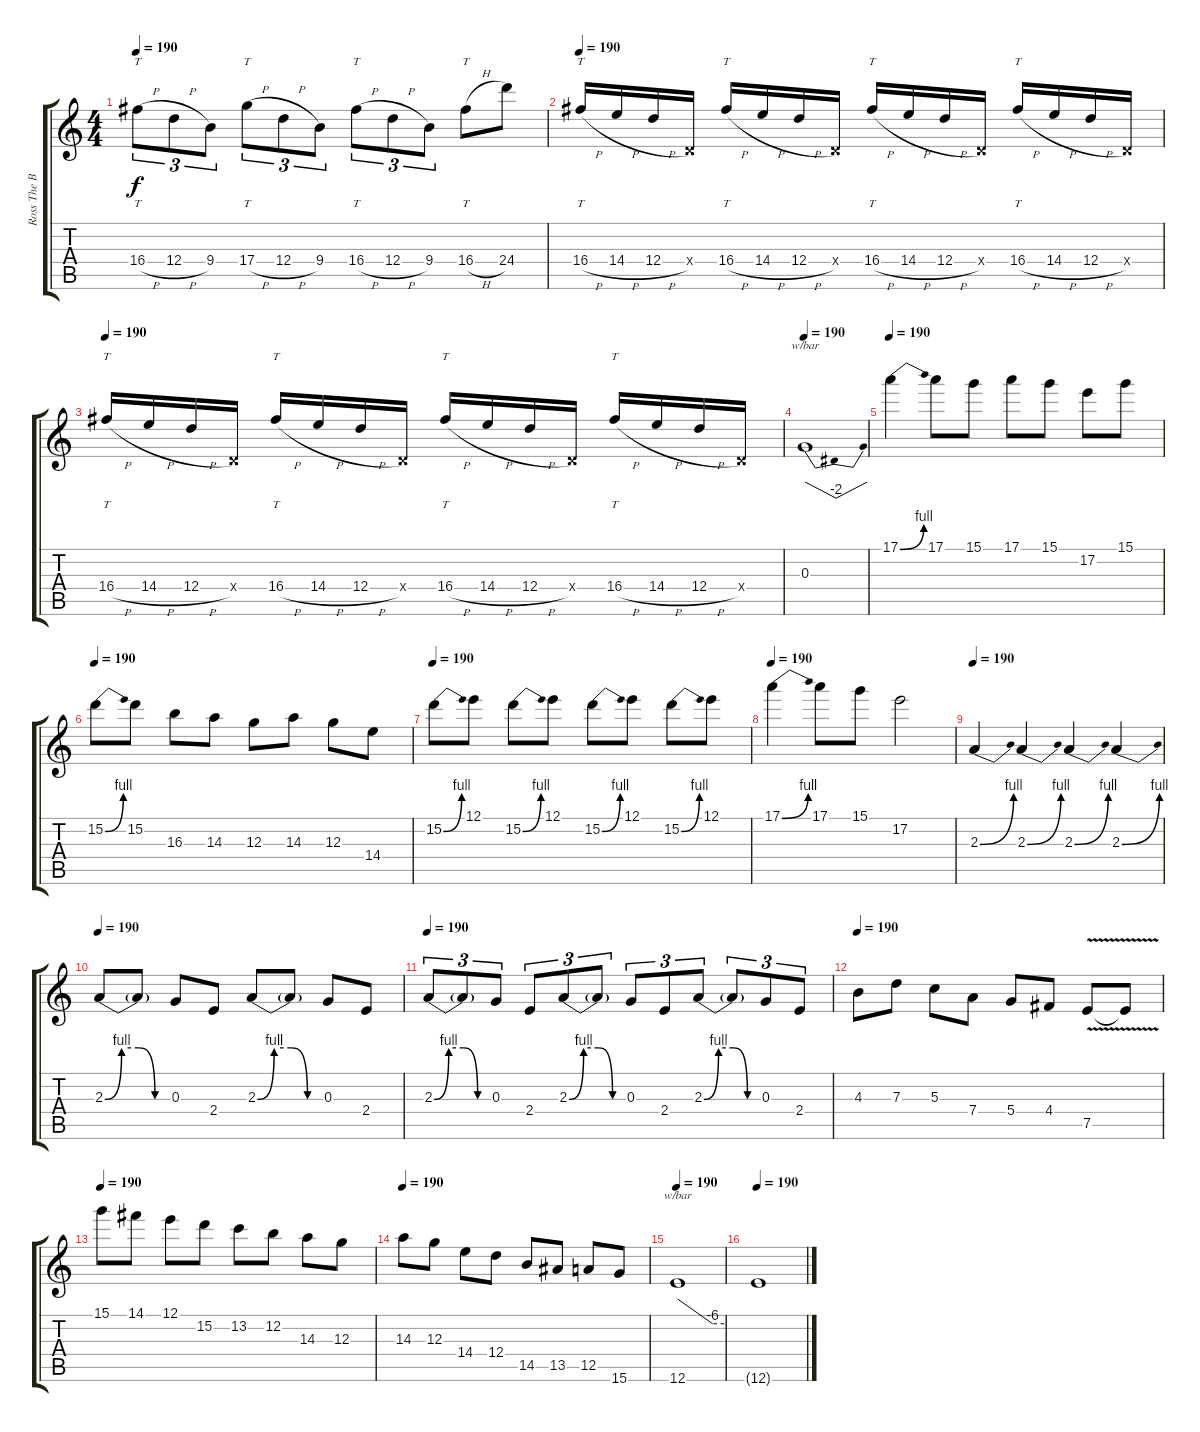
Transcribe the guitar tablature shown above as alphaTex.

\track ("Ross The Boss Rhythm" "Ross The B") {instrument distortionguitar}
\staff {score tabs}
\tuning (E4 B3 G3 D3 A2 E2) {hide}
\ts (4 4)
\tempo 190
\clef g2
\ks c
16.4{h}.8{tt tu (3 2) dy f} 12.4{h}.8{tu (3 2)} 9.4.8{tu (3 2)} 17.4{h}.8{tt tu (3 2)} 12.4{h}.8{tu (3 2)} 9.4.8{tu (3 2)} 16.4{h}.8{tt tu (3 2)} 12.4{h}.8{tu (3 2)} 9.4.8{tu (3 2)} 16.4{h}.8{tt} 24.4.8 |
\tempo 190
16.4{h}.16{tt} 14.4{h}.16 12.4{h}.16 0.4{x}.16 16.4{h}.16{tt} 14.4{h}.16 12.4{h}.16 0.4{x}.16 16.4{h}.16{tt} 14.4{h}.16 12.4{h}.16 0.4{x}.16 16.4{h}.16{tt} 14.4{h}.16 12.4{h}.16 0.4{x}.16 |
\tempo 190
16.4{h}.16{tt} 14.4{h}.16 12.4{h}.16 0.4{x}.16 16.4{h}.16{tt} 14.4{h}.16 12.4{h}.16 0.4{x}.16 16.4{h}.16{tt} 14.4{h}.16 12.4{h}.16 0.4{x}.16 16.4{h}.16{tt} 14.4{h}.16 12.4{h}.16 0.4{x}.16 |
\tempo 190
0.3.1{tbe (dip default 0 0 30 -8 60 0)} |
\tempo 190
17.1{be (bend 0 0 60 4)}.4 17.1.8 15.1.8 17.1.8 15.1.8 17.2.8 15.1.8 |
\tempo 190
15.2{be (bend 0 0 60 4)}.8 15.2.8 16.3.8 14.3.8 12.3.8 14.3.8 12.3.8 14.4.8 |
\tempo 190
15.2{be (bend 0 0 60 4)}.8 12.1.8 15.2{be (bend 0 0 60 4)}.8 12.1.8 15.2{be (bend 0 0 60 4)}.8 12.1.8 15.2{be (bend 0 0 60 4)}.8 12.1.8 |
\tempo 190
17.1{be (bend 0 0 60 4)}.4 17.1.8 15.1.8 17.2.2 |
\tempo 190
2.3{be (bend 0 0 60 4)}.4 2.3{be (bend 0 0 60 4)}.4 2.3{be (bend 0 0 60 4)}.4 2.3{be (bend 0 0 60 4)}.4 |
\tempo 190
2.3{be (custom 0 0 15 4 30 4 45 0 60 0)}.8 2.3{t}.8 0.3.8 2.4.8 2.3{be (custom 0 0 15 4 30 4 45 0 60 0)}.8 2.3{t}.8 0.3.8 2.4.8 |
\tempo 190
2.3{be (custom 0 0 15 4 30 4 45 0 60 0)}.8{tu (3 2)} 2.3{t}.8{tu (3 2)} 0.3.8{tu (3 2)} 2.4.8{tu (3 2)} 2.3{be (custom 0 0 15 4 30 4 45 0 60 0)}.8{tu (3 2)} 2.3{t}.8{tu (3 2)} 0.3.8{tu (3 2)} 2.4.8{tu (3 2)} 2.3{be (custom 0 0 15 4 30 4 45 0 60 0)}.8{tu (3 2)} 2.3{t}.8{tu (3 2)} 0.3.8{tu (3 2)} 2.4.8{tu (3 2)} |
\tempo 190
4.3.8 7.3.8 5.3.8 7.4.8 5.4.8 4.4.8 7.5{v}.8 7.5{t}.8 |
\tempo 190
15.1.8 14.1.8 12.1.8 15.2.8 13.2.8 12.2.8 14.3.8 12.3.8 |
\tempo 190
14.3.8 12.3.8 14.4.8 12.4.8 14.5.8 13.5.8 12.5.8 15.6.8 |
\tempo 190
12.6.1{tbe (custom default 0 0 45 -24 60 -24)} |
\tempo 190
12.6{t}.1
